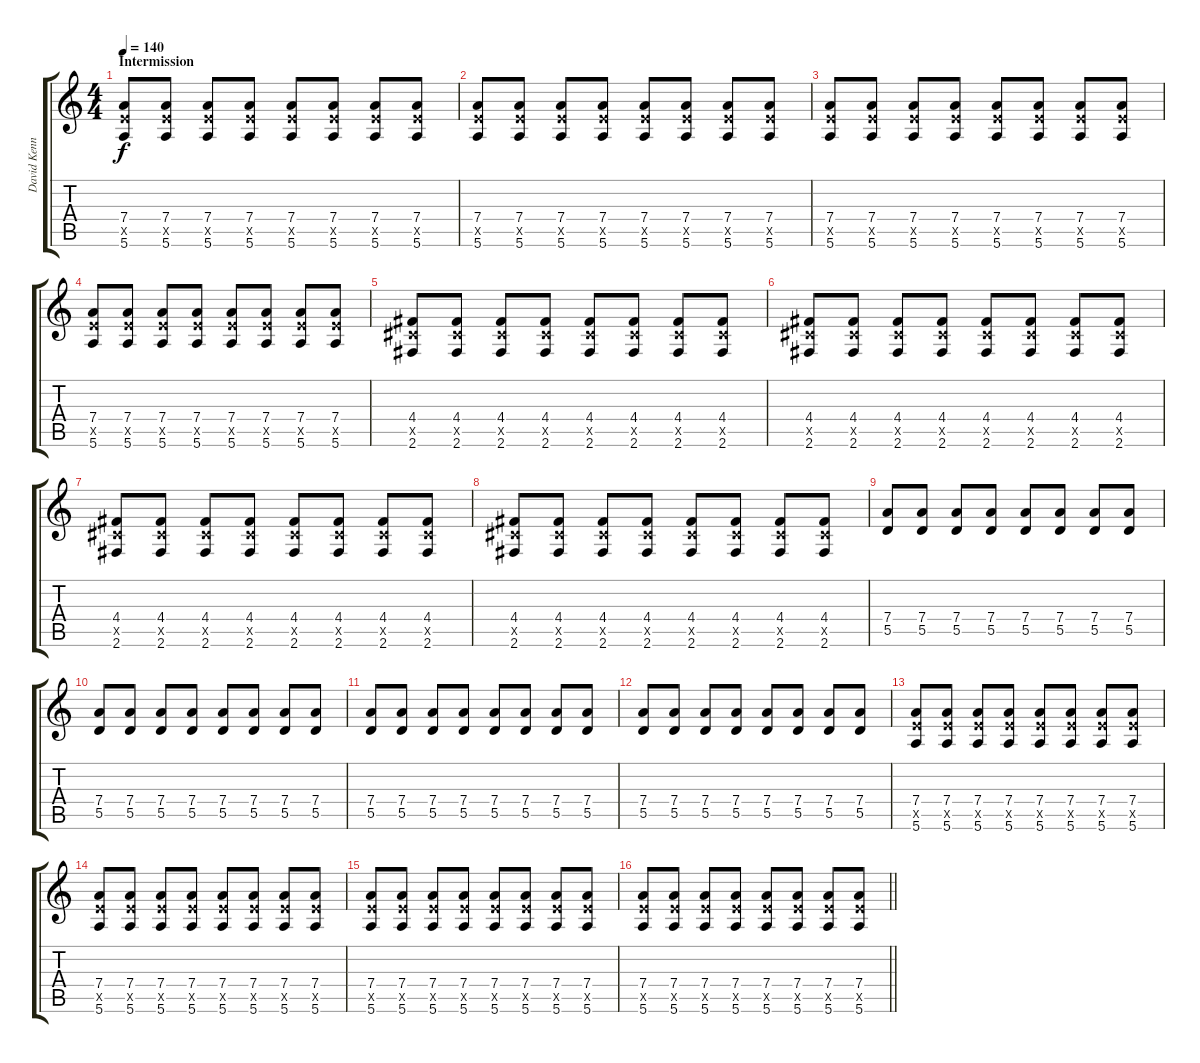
\track ("David Kennedy" "David Kenn") {instrument acousticguitarsteel}
\staff {score tabs}
\tuning (E4 B3 G3 D3 A2 E2) {hide}
\ts (4 4)
\section ("" "Intermission")
\tempo 140
\clef g2
\ks c
(7.4 7.5{x} 5.6).8{dy f} (7.4 7.5{x} 5.6).8 (7.4 7.5{x} 5.6).8 (7.4 7.5{x} 5.6).8 (7.4 7.5{x} 5.6).8 (7.4 7.5{x} 5.6).8 (7.4 7.5{x} 5.6).8 (7.4 7.5{x} 5.6).8 |
(7.4 7.5{x} 5.6).8 (7.4 7.5{x} 5.6).8 (7.4 7.5{x} 5.6).8 (7.4 7.5{x} 5.6).8 (7.4 7.5{x} 5.6).8 (7.4 7.5{x} 5.6).8 (7.4 7.5{x} 5.6).8 (7.4 7.5{x} 5.6).8 |
(7.4 7.5{x} 5.6).8 (7.4 7.5{x} 5.6).8 (7.4 7.5{x} 5.6).8 (7.4 7.5{x} 5.6).8 (7.4 7.5{x} 5.6).8 (7.4 7.5{x} 5.6).8 (7.4 7.5{x} 5.6).8 (7.4 7.5{x} 5.6).8 |
(7.4 7.5{x} 5.6).8 (7.4 7.5{x} 5.6).8 (7.4 7.5{x} 5.6).8 (7.4 7.5{x} 5.6).8 (7.4 7.5{x} 5.6).8 (7.4 7.5{x} 5.6).8 (7.4 7.5{x} 5.6).8 (7.4 7.5{x} 5.6).8 |
(4.4 4.5{x} 2.6).8 (4.4 4.5{x} 2.6).8 (4.4 4.5{x} 2.6).8 (4.4 4.5{x} 2.6).8 (4.4 4.5{x} 2.6).8 (4.4 4.5{x} 2.6).8 (4.4 4.5{x} 2.6).8 (4.4 4.5{x} 2.6).8 |
(4.4 4.5{x} 2.6).8 (4.4 4.5{x} 2.6).8 (4.4 4.5{x} 2.6).8 (4.4 4.5{x} 2.6).8 (4.4 4.5{x} 2.6).8 (4.4 4.5{x} 2.6).8 (4.4 4.5{x} 2.6).8 (4.4 4.5{x} 2.6).8 |
(4.4 4.5{x} 2.6).8 (4.4 4.5{x} 2.6).8 (4.4 4.5{x} 2.6).8 (4.4 4.5{x} 2.6).8 (4.4 4.5{x} 2.6).8 (4.4 4.5{x} 2.6).8 (4.4 4.5{x} 2.6).8 (4.4 4.5{x} 2.6).8 |
(4.4 4.5{x} 2.6).8 (4.4 4.5{x} 2.6).8 (4.4 4.5{x} 2.6).8 (4.4 4.5{x} 2.6).8 (4.4 4.5{x} 2.6).8 (4.4 4.5{x} 2.6).8 (4.4 4.5{x} 2.6).8 (4.4 4.5{x} 2.6).8 |
(7.4 5.5).8 (7.4 5.5).8 (7.4 5.5).8 (7.4 5.5).8 (7.4 5.5).8 (7.4 5.5).8 (7.4 5.5).8 (7.4 5.5).8 |
(7.4 5.5).8 (7.4 5.5).8 (7.4 5.5).8 (7.4 5.5).8 (7.4 5.5).8 (7.4 5.5).8 (7.4 5.5).8 (7.4 5.5).8 |
(7.4 5.5).8 (7.4 5.5).8 (7.4 5.5).8 (7.4 5.5).8 (7.4 5.5).8 (7.4 5.5).8 (7.4 5.5).8 (7.4 5.5).8 |
(7.4 5.5).8 (7.4 5.5).8 (7.4 5.5).8 (7.4 5.5).8 (7.4 5.5).8 (7.4 5.5).8 (7.4 5.5).8 (7.4 5.5).8 |
(7.4 7.5{x} 5.6).8 (7.4 7.5{x} 5.6).8 (7.4 7.5{x} 5.6).8 (7.4 7.5{x} 5.6).8 (7.4 7.5{x} 5.6).8 (7.4 7.5{x} 5.6).8 (7.4 7.5{x} 5.6).8 (7.4 7.5{x} 5.6).8 |
(7.4 7.5{x} 5.6).8 (7.4 7.5{x} 5.6).8 (7.4 7.5{x} 5.6).8 (7.4 7.5{x} 5.6).8 (7.4 7.5{x} 5.6).8 (7.4 7.5{x} 5.6).8 (7.4 7.5{x} 5.6).8 (7.4 7.5{x} 5.6).8 |
(7.4 7.5{x} 5.6).8 (7.4 7.5{x} 5.6).8 (7.4 7.5{x} 5.6).8 (7.4 7.5{x} 5.6).8 (7.4 7.5{x} 5.6).8 (7.4 7.5{x} 5.6).8 (7.4 7.5{x} 5.6).8 (7.4 7.5{x} 5.6).8 |
\barLineRight lightlight
(7.4 7.5{x} 5.6).8 (7.4 7.5{x} 5.6).8 (7.4 7.5{x} 5.6).8 (7.4 7.5{x} 5.6).8 (7.4 7.5{x} 5.6).8 (7.4 7.5{x} 5.6).8 (7.4 7.5{x} 5.6).8 (7.4 7.5{x} 5.6).8
